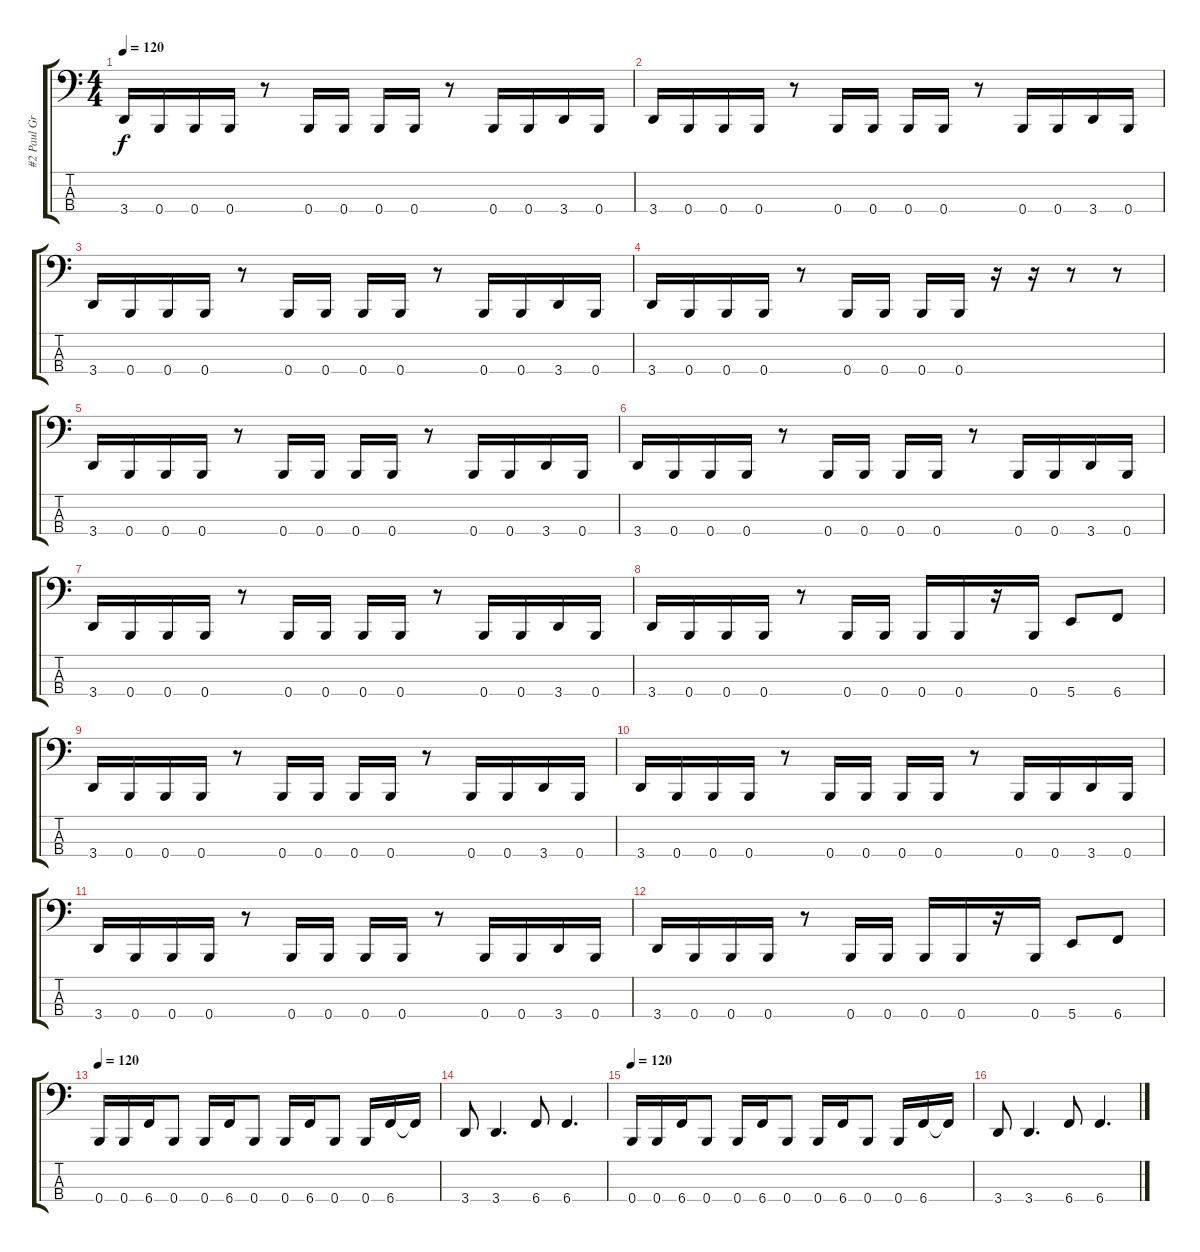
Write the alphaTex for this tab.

\track ("#2 Paul Gray" "#2 Paul Gr") {instrument electricbasspick}
\staff {score tabs}
\tuning (E2 B1 Gb1 B0) {hide}
\ts (4 4)
\tempo 120
\clef f4
\ks c
3.4.16{dy f} 0.4.16 0.4.16 0.4.16 r.8 0.4.16 0.4.16 0.4.16 0.4.16 r.8 0.4.16 0.4.16 3.4.16 0.4.16 |
3.4.16 0.4.16 0.4.16 0.4.16 r.8 0.4.16 0.4.16 0.4.16 0.4.16 r.8 0.4.16 0.4.16 3.4.16 0.4.16 |
3.4.16 0.4.16 0.4.16 0.4.16 r.8 0.4.16 0.4.16 0.4.16 0.4.16 r.8 0.4.16 0.4.16 3.4.16 0.4.16 |
3.4.16 0.4.16 0.4.16 0.4.16 r.8 0.4.16 0.4.16 0.4.16 0.4.16 r.16 r.16 r.8 r.8 |
3.4.16 0.4.16 0.4.16 0.4.16 r.8 0.4.16 0.4.16 0.4.16 0.4.16 r.8 0.4.16 0.4.16 3.4.16 0.4.16 |
3.4.16 0.4.16 0.4.16 0.4.16 r.8 0.4.16 0.4.16 0.4.16 0.4.16 r.8 0.4.16 0.4.16 3.4.16 0.4.16 |
3.4.16 0.4.16 0.4.16 0.4.16 r.8 0.4.16 0.4.16 0.4.16 0.4.16 r.8 0.4.16 0.4.16 3.4.16 0.4.16 |
3.4.16 0.4.16 0.4.16 0.4.16 r.8 0.4.16 0.4.16 0.4.16 0.4.16 r.16 0.4.16 5.4.8 6.4.8 |
3.4.16 0.4.16 0.4.16 0.4.16 r.8 0.4.16 0.4.16 0.4.16 0.4.16 r.8 0.4.16 0.4.16 3.4.16 0.4.16 |
3.4.16 0.4.16 0.4.16 0.4.16 r.8 0.4.16 0.4.16 0.4.16 0.4.16 r.8 0.4.16 0.4.16 3.4.16 0.4.16 |
3.4.16 0.4.16 0.4.16 0.4.16 r.8 0.4.16 0.4.16 0.4.16 0.4.16 r.8 0.4.16 0.4.16 3.4.16 0.4.16 |
3.4.16 0.4.16 0.4.16 0.4.16 r.8 0.4.16 0.4.16 0.4.16 0.4.16 r.16 0.4.16 5.4.8 6.4.8 |
\tempo 120
0.4.16 0.4.16 6.4.16 0.4.8 0.4.16 6.4.16 0.4.8 0.4.16 6.4.16 0.4.8 0.4.16 6.4.16 6.4{t}.16 |
3.4.8 3.4.4{d} 6.4.8 6.4.4{d} |
\tempo 120
0.4.16 0.4.16 6.4.16 0.4.8 0.4.16 6.4.16 0.4.8 0.4.16 6.4.16 0.4.8 0.4.16 6.4.16 6.4{t}.16 |
3.4.8 3.4.4{d} 6.4.8 6.4.4{d}
